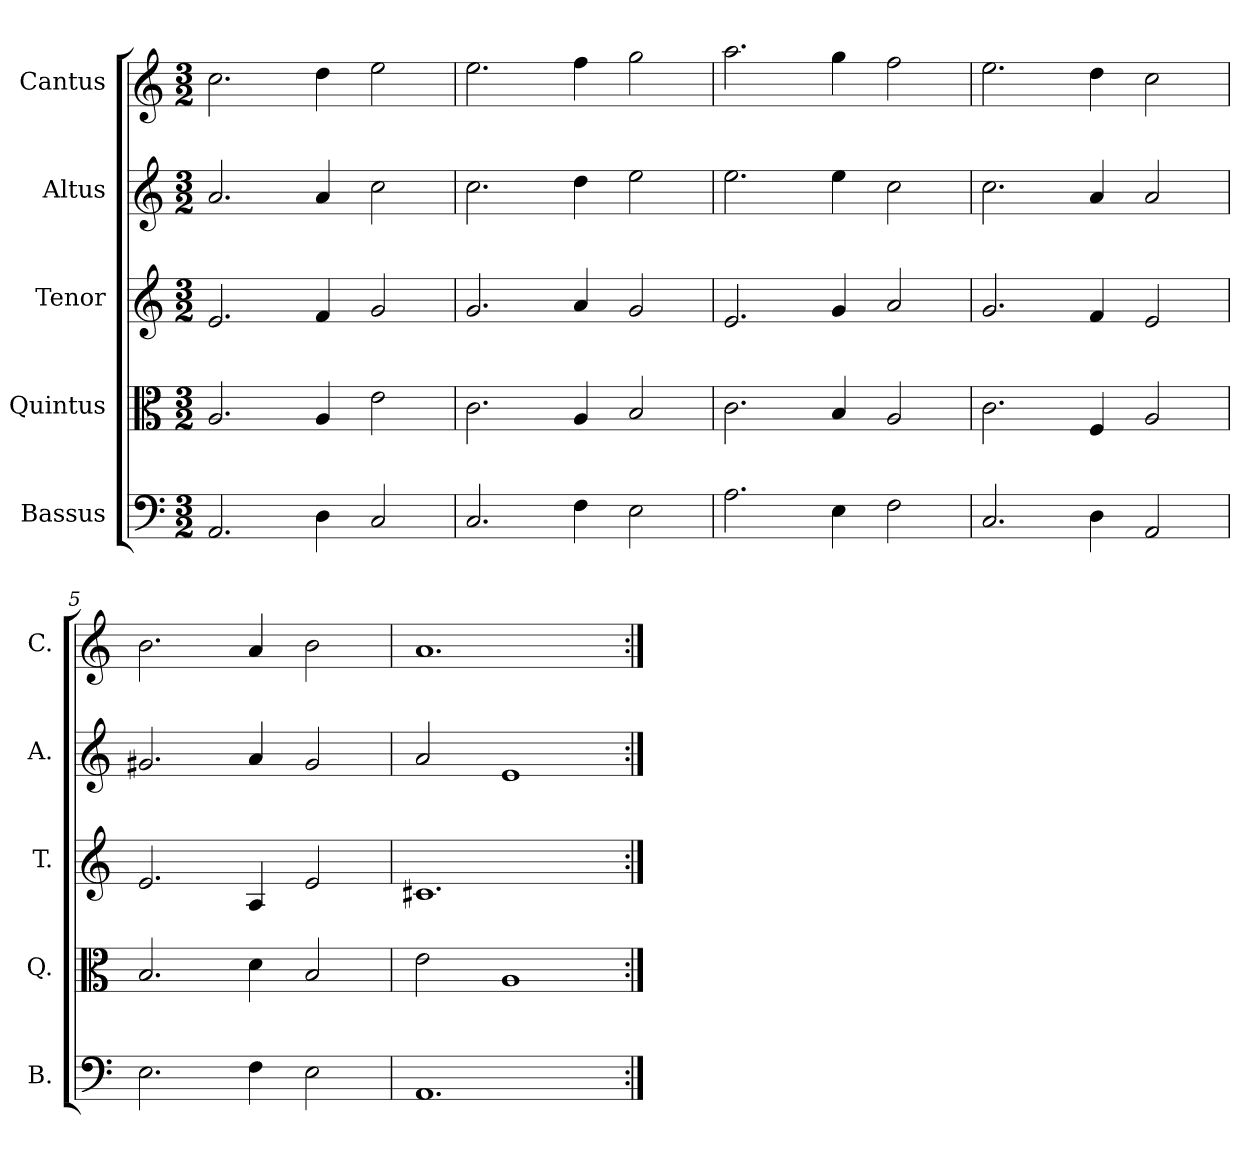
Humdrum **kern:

**kern	**kern	**kern	**kern	**kern
*part5	*part4	*part3	*part2	*part1
*staff5	*staff4	*staff3	*staff2	*staff1
*I"Bassus	*I"Quintus	*I"Tenor	*I"Altus	*I"Cantus
*I'B.	*I'Q.	*I'T.	*I'A.	*I'C.
*clefF4	*clefC3	*clefG2	*clefG2	*clefG2
*k[]	*k[]	*k[]	*k[]	*k[]
*C:	*C:	*C:	*C:	*C:
*M3/2	*M3/2	*M3/2	*M3/2	*M3/2
=1	=1	=1	=1	=1
2.AA/	2.A/	2.e/	2.a/	2.cc\
4D\	4A/	4f/	4a/	4dd\
2C/	2e\	2g/	2cc\	2ee\
=2	=2	=2	=2	=2
2.C/	2.c\	2.g/	2.cc\	2.ee\
4F\	4A/	4a/	4dd\	4ff\
2E\	2B/	2g/	2ee\	2gg\
=3	=3	=3	=3	=3
2.A\	2.c\	2.e/	2.ee\	2.aa\
4E\	4B/	4g/	4ee\	4gg\
2F\	2A/	2a/	2cc\	2ff\
=4	=4	=4	=4	=4
2.C/	2.c\	2.g/	2.cc\	2.ee\
4D\	4F/	4f/	4a/	4dd\
2AA/	2A/	2e/	2a/	2cc\
=5	=5	=5	=5	=5
2.E\	2.B/	2.e/	2.g#X/	2.b\
4F\	4d\	4A/	4a/	4a/
2E\	2B/	2e/	2g#/	2b\
=6	=6	=6	=6	=6
1.AA/	2e\	1.c#X/	2a/	1.a/
.	1A/	.	1e/	.
=:|!	=:|!	=:|!	=:|!	=:|!
*-	*-	*-	*-	*-
